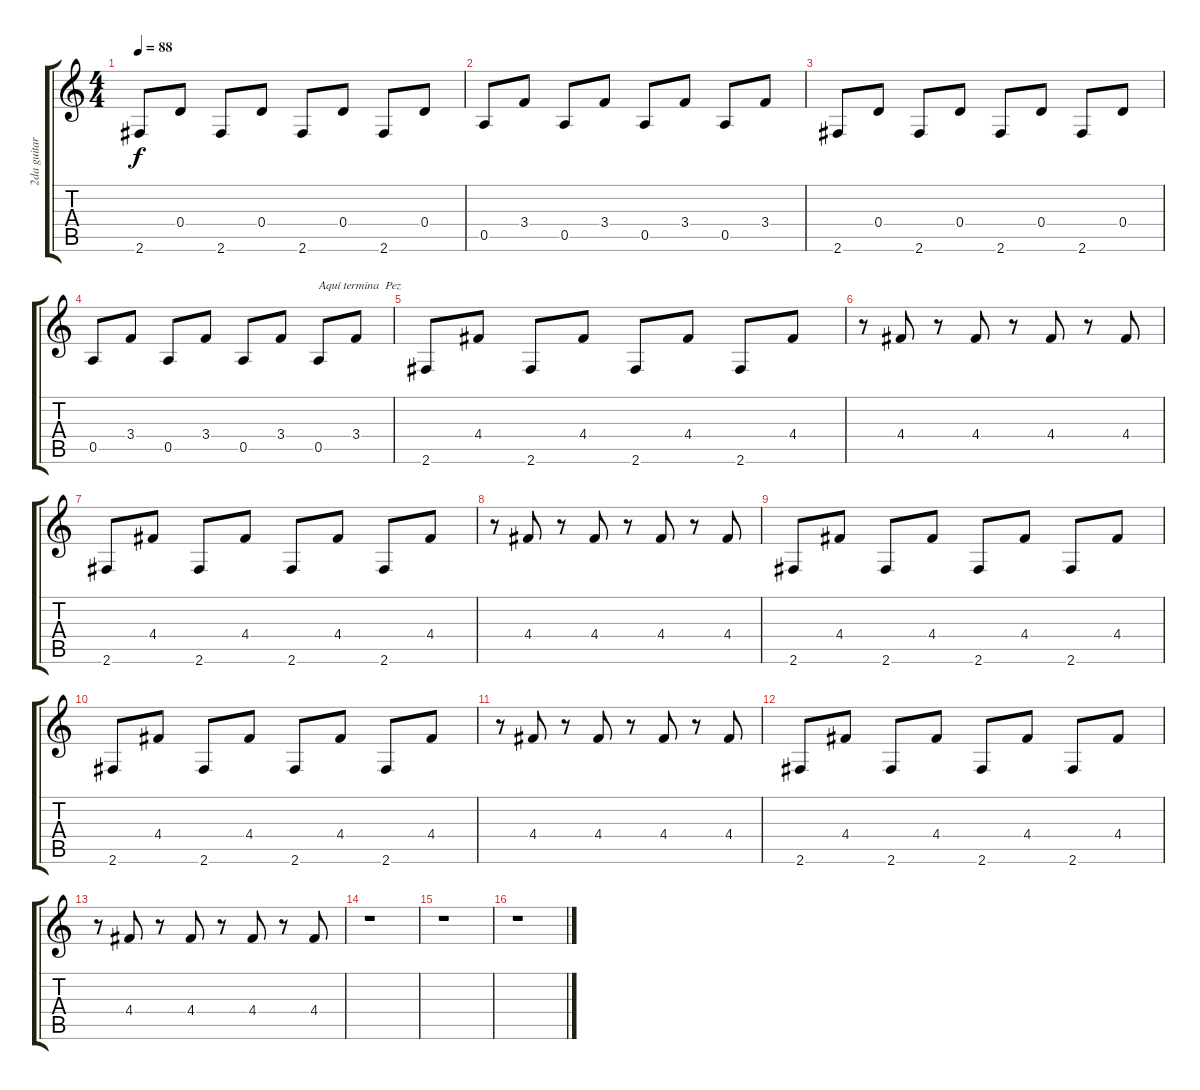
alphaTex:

\track ("2da guitarra" "2da guitar") {instrument acousticguitarnylon}
\staff {score tabs}
\tuning (E4 B3 G3 D3 A2 E2) {hide}
\ts (4 4)
\tempo 88
\clef g2
\ks c
2.6.8{dy f} 0.4.8 2.6.8 0.4.8 2.6.8 0.4.8 2.6.8 0.4.8 |
0.5.8 3.4.8 0.5.8 3.4.8 0.5.8 3.4.8 0.5.8 3.4.8 |
2.6.8 0.4.8 2.6.8 0.4.8 2.6.8 0.4.8 2.6.8 0.4.8 |
0.5.8 3.4.8 0.5.8 3.4.8 0.5.8 3.4.8 0.5.8{txt "Aquí termina  Pez"} 3.4.8 |
2.6.8 4.4.8 2.6.8 4.4.8 2.6.8 4.4.8 2.6.8 4.4.8 |
r.8 4.4.8 r.8 4.4.8 r.8 4.4.8 r.8 4.4.8 |
2.6.8 4.4.8 2.6.8 4.4.8 2.6.8 4.4.8 2.6.8 4.4.8 |
r.8 4.4.8 r.8 4.4.8 r.8 4.4.8 r.8 4.4.8 |
2.6.8 4.4.8 2.6.8 4.4.8 2.6.8 4.4.8 2.6.8 4.4.8 |
2.6.8 4.4.8 2.6.8 4.4.8 2.6.8 4.4.8 2.6.8 4.4.8 |
r.8 4.4.8 r.8 4.4.8 r.8 4.4.8 r.8 4.4.8 |
2.6.8 4.4.8 2.6.8 4.4.8 2.6.8 4.4.8 2.6.8 4.4.8 |
r.8 4.4.8 r.8 4.4.8 r.8 4.4.8 r.8 4.4.8 |
r.1 |
r.1 |
r.1
